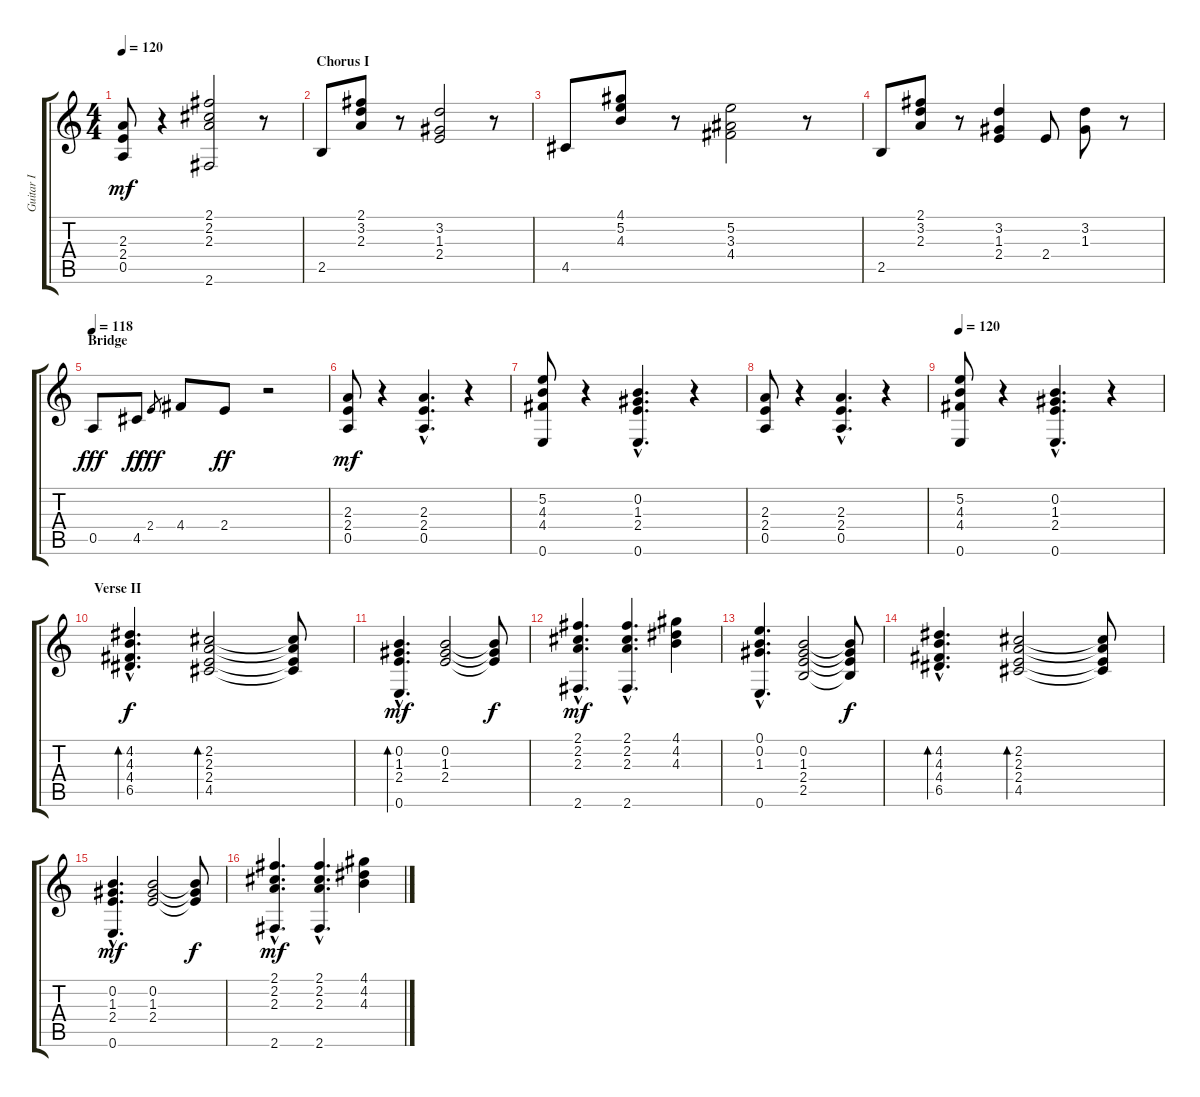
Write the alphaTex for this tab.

\track ("Guitar I" "Guitar I") {instrument acousticguitarsteel}
\staff {score tabs}
\tuning (E4 B3 G3 D3 A2 E2) {hide}
\ts (4 4)
\tempo 120
\clef g2
\ks c
(2.3 2.4 0.5).8{dy mf} r.4 (2.1 2.2 2.3 2.6).2 r.8 |
\section ("" "Chorus I")
2.5.8 (2.1 3.2 2.3).8 r.8 (3.2 1.3 2.4).2 r.8 |
4.5.8 (4.1 5.2 4.3).8 r.8 (5.2 3.3 4.4).2 r.8 |
2.5.8 (2.1 3.2 2.3).8 r.8 (3.2 1.3 2.4).4 2.4.8 (3.2 1.3).8 r.8 |
\section ("" "Bridge")
\tempo 118
0.5.8{dy fff} 4.5.8{dy ff} 2.4.8{gr dy fff} 4.4.8 2.4.8{dy ff} r.2 |
(2.3 2.4 0.5).8{dy mf} r.4 (2.3{hac} 2.4{hac} 0.5{hac}).4{d} r.4 |
(5.2 4.3 4.4 0.6).8 r.4 (0.2{hac} 1.3{hac} 2.4{hac} 0.6{hac}).4{d} r.4 |
(2.3 2.4 0.5).8 r.4 (2.3{hac} 2.4{hac} 0.5{hac}).4{d} r.4 |
\tempo 120
(5.2 4.3 4.4 0.6).8 r.4 (0.2{hac} 1.3{hac} 2.4{hac} 0.6{hac}).4{d} r.4 |
\section ("" "Verse II")
(4.2{hac} 4.3{hac} 4.4{hac} 6.5{hac}).4{d bd 240 dy f} (2.2 2.3 2.4 4.5).2{bd 240} (2.2{t} 2.3{t} 2.4{t} 4.5{t}).8 |
(0.2{hac} 1.3{hac} 2.4{hac} 0.6{hac}).4{d bd 240 dy mf} (0.2 1.3 2.4).2 (0.2{t} 1.3{t} 2.4{t}).8{dy f} |
(2.1{hac} 2.2{hac} 2.3{hac} 2.6{hac}).4{d dy mf} (2.1{hac} 2.2{hac} 2.3{hac} 2.6{hac}).4{d} (4.1 4.2 4.3).4 |
(0.1{hac} 0.2{hac} 1.3{hac} 0.6{hac}).4{d} (0.2 1.3 2.4 2.5).2 (0.2{t} 1.3{t} 2.4{t} 2.5{t}).8{dy f} |
(4.2{hac} 4.3{hac} 4.4{hac} 6.5{hac}).4{d bd 240} (2.2 2.3 2.4 4.5).2{bd 240} (2.2{t} 2.3{t} 2.4{t} 4.5{t}).8 |
(0.2{hac} 1.3{hac} 2.4{hac} 0.6{hac}).4{d dy mf} (0.2 1.3 2.4).2 (0.2{t} 1.3{t} 2.4{t}).8{dy f} |
(2.1{hac} 2.2{hac} 2.3{hac} 2.6{hac}).4{d dy mf} (2.1{hac} 2.2{hac} 2.3{hac} 2.6{hac}).4{d} (4.1 4.2 4.3).4
